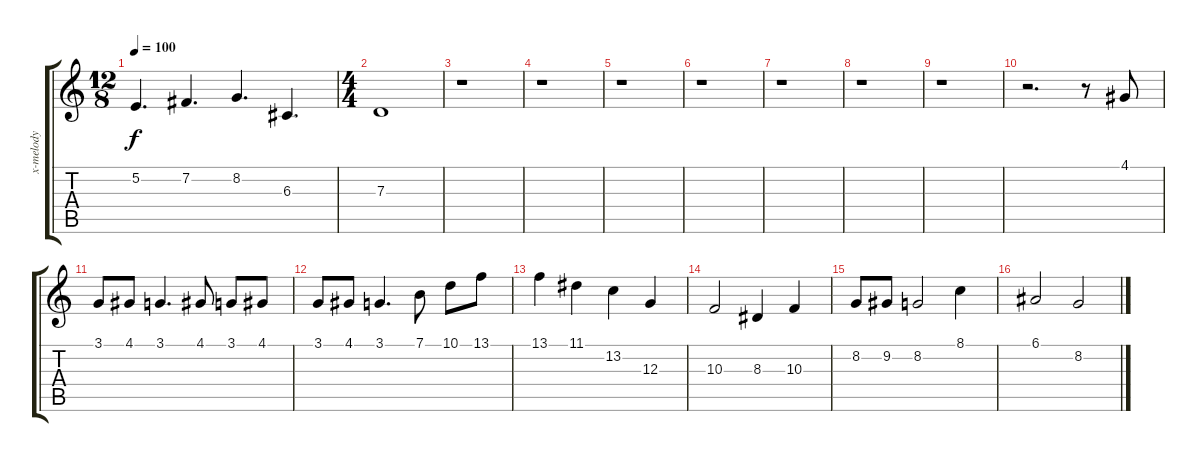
\track ("x-melody" "x-melody") {instrument flute}
\staff {score tabs}
\tuning (E4 B3 G3 D3 A2 E2) {hide}
\ts (12 8)
\tempo 100
\clef g2
\ks c
5.2.4{d dy f} 7.2.4{d} 8.2.4{d} 6.3.4{d} |
\ts (4 4)
7.3.1 |
r.1 |
r.1 |
r.1 |
r.1 |
r.1 |
r.1 |
r.1 |
r.2{d} r.8 4.1.8 |
3.1.8 4.1.8 3.1.4{d} 4.1.8 3.1.8 4.1.8 |
3.1.8 4.1.8 3.1.4{d} 7.1.8 10.1.8 13.1.8 |
13.1.4 11.1.4 13.2.4 12.3.4 |
10.3.2 8.3.4 10.3.4 |
8.2.8 9.2.8 8.2.2 8.1.4 |
6.1.2 8.2.2
